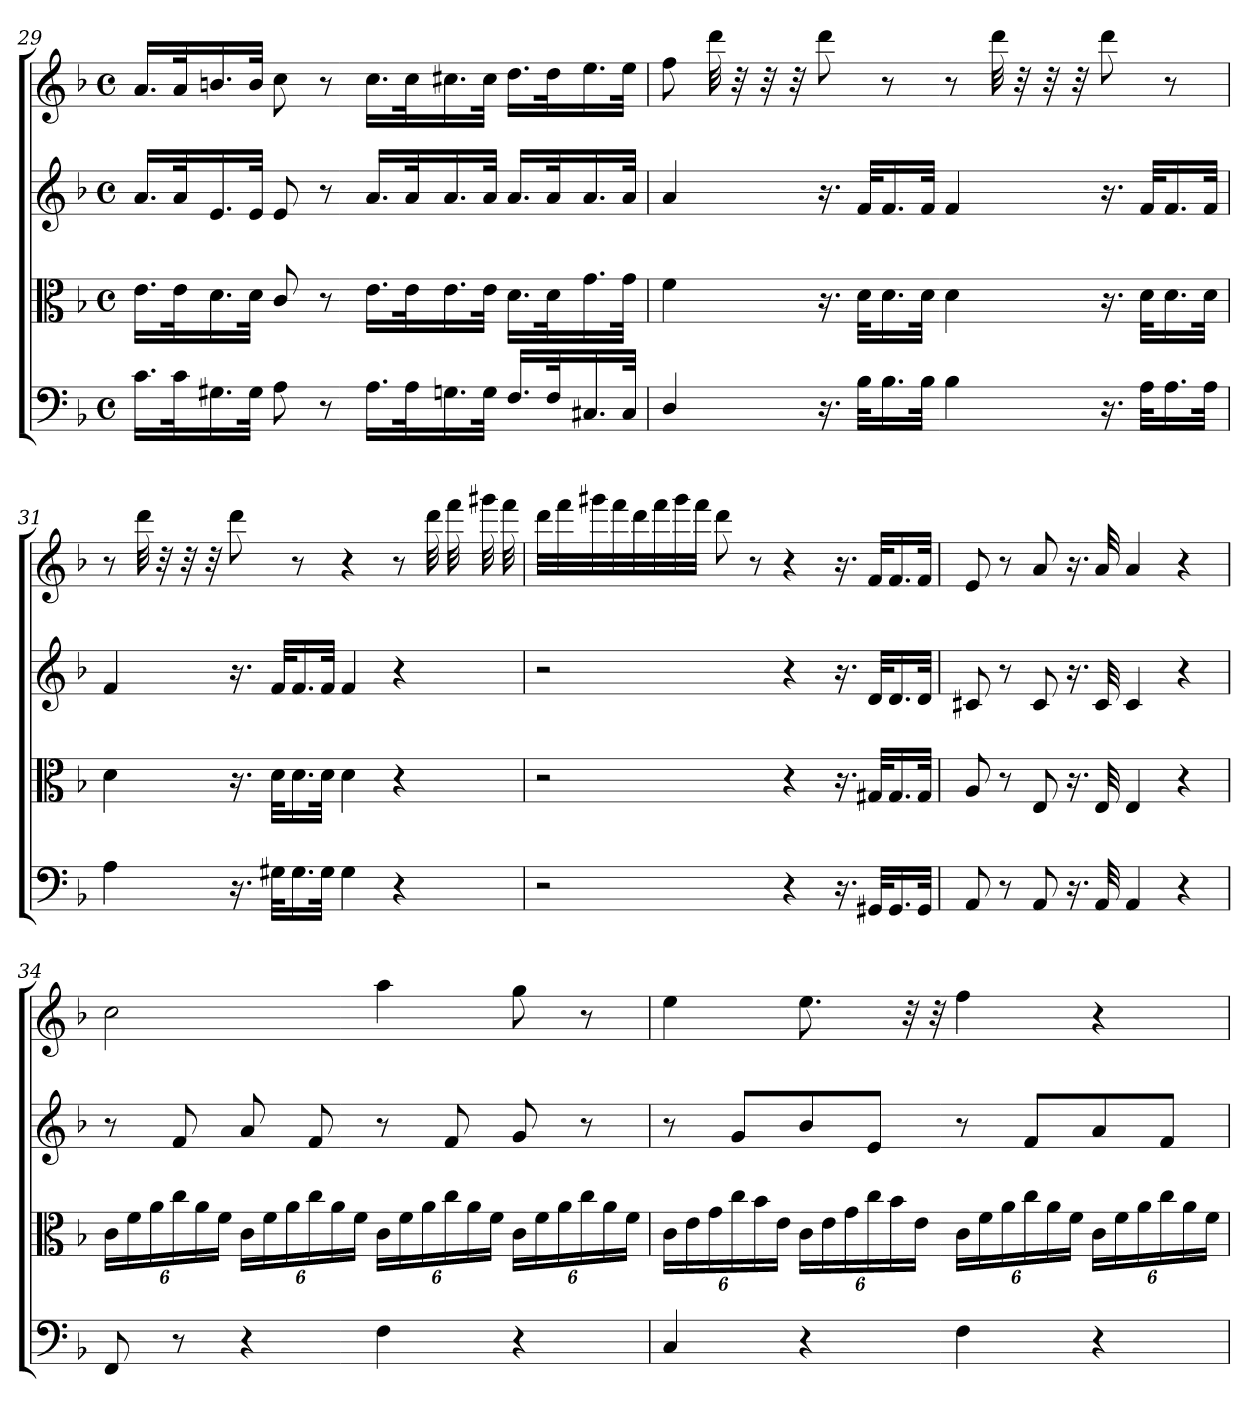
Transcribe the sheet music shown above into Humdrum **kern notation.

**kern	**kern	**kern	**kern
*part4	*part3	*part2	*part1
*staff4	*staff3	*staff2	*staff1
*clefF4	*clefC3	*clefG2	*clefG2
*k[b-]	*k[b-]	*k[b-]	*k[b-]
*d:	*d:	*d:	*d:
*M4/4	*M4/4	*M4/4	*M4/4
*met(c)	*met(c)	*met(c)	*met(c)
=29	=29	=29	=29
16.c\LL	16.e\LL	16.a/LL	16.a/LL
32c\K	32e\K	32a/K	32a/K
16.G#X\	16.d\	16.e/	16.bn/
32G#\JJk	32d\JJk	32e/JJk	32b/JJk
8A\	8c/	8e/	8cc\
8r	8r	8r	8r
16.A\LL	16.e\LL	16.a/LL	16.cc\LL
32A\K	32e\K	32a/K	32cc\K
16.Gn\	16.e\	16.a/	16.cc#X\
32G\JJk	32e\JJk	32a/JJk	32cc#\JJk
16.F/LL	16.d\LL	16.a/LL	16.dd\LL
32F/K	32d\K	32a/K	32dd\K
16.C#X/	16.g\	16.a/	16.ee\
32C#/JJk	32g\JJk	32a/JJk	32ee\JJk
=30	=30	=30	=30
4D/	4f\	4a/	8ff\
.	.	.	32ddd\
.	.	.	32r
.	.	.	32r
.	.	.	32r
16.r	16.r	16.r	8ddd\
32B-\KLL	32d\KLL	32f/KLL	.
16.B-\	16.d\	16.f/	8r
32B-\JJk	32d\JJk	32f/JJk	.
4B-\	4d\	4f/	8r
.	.	.	32ddd\
.	.	.	32r
.	.	.	32r
.	.	.	32r
16.r	16.r	16.r	8ddd\
32A\KLL	32d\KLL	32f/KLL	.
16.A\	16.d\	16.f/	8r
32A\JJk	32d\JJk	32f/JJk	.
=31	=31	=31	=31
4A\	4d\	4f/	8r
.	.	.	32ddd\
.	.	.	32r
.	.	.	32r
.	.	.	32r
16.r	16.r	16.r	8ddd\
32G#X\KLL	32d\KLL	32f/KLL	.
16.G#\	16.d\	16.f/	8r
32G#\JJk	32d\JJk	32f/JJk	.
4G#\	4d\	4f/	4r
4r	4r	4r	8r
.	.	.	32ddd\
.	.	.	32fff\
.	.	.	32ggg#X\
.	.	.	32fff\
=32	=32	=32	=32
2r	2r	2r	32ddd\LLL
.	.	.	32fff\
.	.	.	32ggg#X\
.	.	.	32fff\
.	.	.	32ddd\
.	.	.	32fff\
.	.	.	32ggg#\
.	.	.	32fff\JJJ
.	.	.	8ddd\
.	.	.	8r
4r	4r	4r	4r
16.r	16.r	16.r	16.r
32GG#X/KLL	32G#X/KLL	32d/KLL	32f/KLL
16.GG#/	16.G#/	16.d/	16.f/
32GG#/JJk	32G#/JJk	32d/JJk	32f/JJk
=33	=33	=33	=33
8AA/	8A/	8c#X/	8e/
8r	8r	8r	8r
8AA/	8E/	8c#/	8a/
16.r	16.r	16.r	16.r
32AA/	32E/	32c#/	32a/
4AA/	4E/	4c#/	4a/
4r	4r	4r	4r
=34	=34	=34	=34
8FF/	24c\LL	8r	2cc\
.	24f\	.	.
.	24a\	.	.
8r	24cc\	8f/	.
.	24a\	.	.
.	24f\JJ	.	.
4r	24c\LL	8a/	.
.	24f\	.	.
.	24a\	.	.
.	24cc\	8f/	.
.	24a\	.	.
.	24f\JJ	.	.
4F\	24c\LL	8r	4aa\
.	24f\	.	.
.	24a\	.	.
.	24cc\	8f/	.
.	24a\	.	.
.	24f\JJ	.	.
4r	24c\LL	8g/	8gg\
.	24f\	.	.
.	24a\	.	.
.	24cc\	8r	8r
.	24a\	.	.
.	24f\JJ	.	.
=35	=35	=35	=35
4C/	24c\LL	8r	4ee\
.	24e\	.	.
.	24g\	.	.
.	24cc\	8g/L	.
.	24b-\	.	.
.	24e\JJ	.	.
4r	24c\LL	8b-/	8.ee\
.	24e\	.	.
.	24g\	.	.
.	24cc\	8e/J	.
.	24b-\	.	.
.	.	.	32r
.	24e\JJ	.	.
.	.	.	32r
4F\	24c\LL	8r	4ff\
.	24f\	.	.
.	24a\	.	.
.	24cc\	8f/L	.
.	24a\	.	.
.	24f\JJ	.	.
4r	24c\LL	8a/	4r
.	24f\	.	.
.	24a\	.	.
.	24cc\	8f/J	.
.	24a\	.	.
.	24f\JJ	.	.
=	=	=	=
*-	*-	*-	*-
